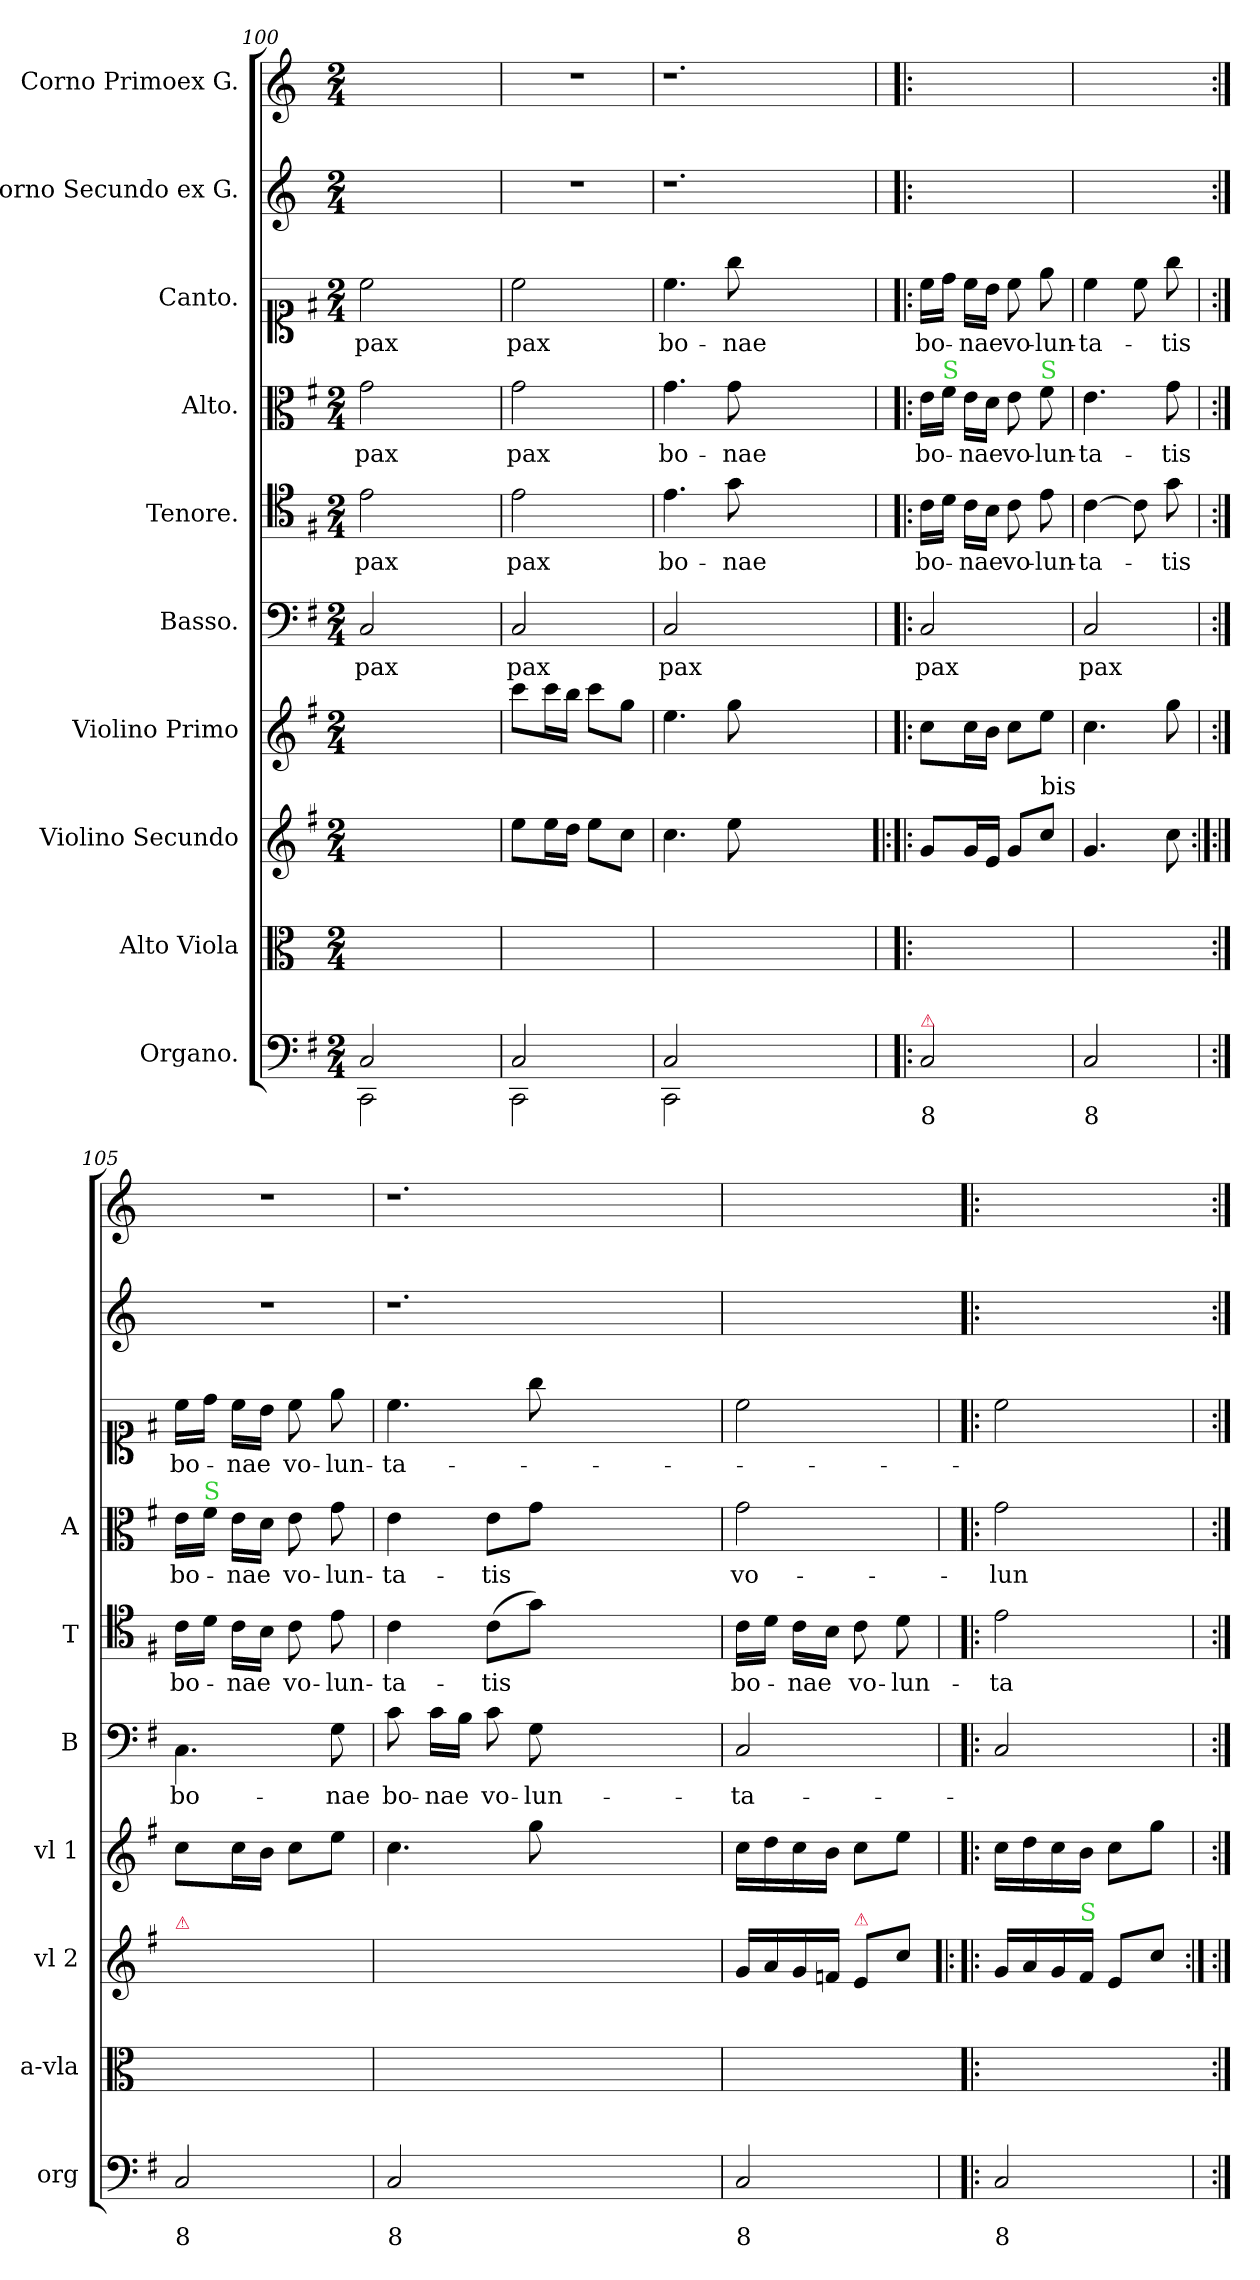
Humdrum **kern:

**kern	**kern	**kern	**kern	**kern	**text	**kern	**text	**kern	**text	**kern	**text	**kern	**kern
*part10	*part9	*part8	*part7	*part6	*part6	*part5	*part5	*part4	*part4	*part3	*part3	*part2	*part1
*staff10	*staff9	*staff8	*staff7	*staff6	*staff6	*staff5	*staff5	*staff4	*staff4	*staff3	*staff3	*staff2	*staff1
*I"Organo.	*I"Alto Viola	*I"Violino Secundo	*I"Violino Primo	*I"Basso.	*	*I"Tenore.	*	*I"Alto.	*	*I"Canto.	*	*I"Corno Secundo ex G.	*I"Corno Primoex G.
*I'org	*I'a-vla	*I'vl 2	*I'vl 1	*I'B	*	*I'T	*	*I'A	*	*	*	*	*
*clefF4	*clefC3	*clefG2	*clefG2	*clefF4	*	*clefC4	*	*clefC3	*	*clefC1	*	*clefG2	*clefG2
*	*	*	*	*	*	*	*	*	*	*	*	*ITrd3c5	*ITrd3c5
*k[f#]	*k[]	*k[f#]	*k[f#]	*k[f#]	*	*k[f#]	*	*k[f#]	*	*k[f#]	*	*k[f#]	*k[f#]
*M2/4	*M2/4	*M2/4	*M2/4	*M2/4	*	*M2/4	*	*M2/4	*	*M2/4	*	*M2/4	*M2/4
=100	=100	=100	=100	=100	=100	=100	=100	=100	=100	=100	=100	=100	=100
*^	*	*	*	*	*	*	*	*	*	*	*	*	*
!	!	!	!	!	!	!LO:LY:i	!	!LO:LY:i	!	!LO:LY:i	!	!LO:LY:i	!	!
2C/	2CC\	2ryy	8ccc\Lyy	8ee\Lyy	2C/	pax	2e\	pax	2g\	pax	2cc\	pax	2ryy	2ryy
.	.	.	16ccc\Lyy	16ee\Lyy	.	.	.	.	.	.	.	.	.	.
.	.	.	16bb\JJyy	16dd\JJyy	.	.	.	.	.	.	.	.	.	.
.	.	.	8ccc\Lyy	8ee\Lyy	.	.	.	.	.	.	.	.	.	.
.	.	.	8gg\Jyy	8cc\Jyy	.	.	.	.	.	.	.	.	.	.
=101	=101	=101	=101	=101	=101	=101	=101	=101	=101	=101	=101	=101	=101	=101
!	!	!	!	!	!	!LO:LY:i	!	!LO:LY:i	!	!LO:LY:i	!	!LO:LY:i	!	!
2C/	2CC\	2ryy	8ee\L	8ccc\L	2C/	pax	2e\	pax	2g\	pax	2cc\	pax	2r	2r
.	.	.	16ee\L	16ccc\L	.	.	.	.	.	.	.	.	.	.
.	.	.	16dd\JJ	16bb\JJ	.	.	.	.	.	.	.	.	.	.
.	.	.	8ee\L	8ccc\L	.	.	.	.	.	.	.	.	.	.
.	.	.	8cc\J	8gg\J	.	.	.	.	.	.	.	.	.	.
=102	=102	=102	=102	=102	=102	=102	=102	=102	=102	=102	=102	=102	=102	=102
!	!	!	!	!	!	!LO:LY:i	!	!	!	!	!	!	!	!
2C/	2CC\	2ryy	4.cc\	4.ee\	2C/	pax	4.e\	bo-	4.g\	bo-	4.cc\	bo-	1.r	1.r
.	.	.	8ee\	8gg\	.	.	8g\	-nae	8g\	-nae	8gg\	-nae	.	.
1ryy	1ryy	1ryy	1ryy	1ryy	1ryy	.	1ryy	.	1ryy	.	1ryy	.	.	.
=103	=103	=103	=103!|:	=103	=103	=103	=103	=103	=103	=103	=103	=103	=103	=103
!LO:TX:a:color=crimson:t=⚠	!	!	!	!	!	!	!	!	!	!	!	!	!	!
!LO:TX:b:t=8	!	!	!	!	!	!	!	!	!	!	!	!	!	!
!	!	!	!	!	!	!LO:LY:i	!	!	!	!	!	!	!	!
2C/	2CC\yy	2ryy	8g/L	8cc\L	2C/	pax	16c\LL	bo-	16e\LL	bo-	16cc\LL	bo-	2ryy	2ryy
!	!	!	!	!	!	!	!	!	!LO:TX:a:color=limegreen:t=S	!	!	!	!	!
.	.	.	.	.	.	.	16d\JJ	.	16f#\JJ	.	16dd\JJ	.	.	.
.	.	.	16g/L	16cc\L	.	.	16c\LL	-nae	16e\LL	-nae	16cc\LL	-nae	.	.
.	.	.	16e/JJ	16b\JJ	.	.	16B\JJ	.	16d\JJ	.	16b\JJ	.	.	.
.	.	.	8g/L	8cc\L	.	.	8c\	vo-	8e\	vo-	8cc\	vo-	.	.
!	!	!	!	!	!	!	!	!	!LO:TX:a:color=limegreen:t=S	!	!	!	!	!
!	!	!	!LO:TX:a:t=bis	!	!	!	!	!	!	!	!	!	!	!
.	.	.	8cc/J	8ee\J	.	.	8e\	-lun-	8f#\	-lun-	8ee\	-lun-	.	.
=104	=104	=104	=104	=104	=104	=104	=104	=104	=104	=104	=104	=104	=104	=104
!LO:TX:b:t=8	!	!	!	!	!	!	!	!	!	!	!	!	!	!
!	!	!	!	!	!	!LO:LY:i	!	!	!	!	!	!	!	!
2C/	2CC\yy	2ryy	4.g/	4.cc\	2C/	pax	[4c\	-ta-	4.e\	-ta-	4cc\	-ta-	2ryy	2ryy
.	.	.	.	.	.	.	8c\]	.	.	.	8cc\	.	.	.
.	.	.	8cc\	8gg\	.	.	8g\	-tis	8g\	-tis	8gg\	-tis	.	.
=105	=105	=105	=105:|!	=105	=105	=105	=105	=105	=105	=105	=105	=105	=105	=105
!	!	!	!LO:TX:a:color=crimson:t=⚠	!	!	!	!	!	!	!	!	!	!	!
!LO:TX:b:t=8	!	!	!	!	!	!	!	!	!	!	!	!	!	!
2C/	2CC\yy	2ryy	8g/Lyy	8cc\L	4.C\	bo-	16c\LL	bo-	16e\LL	bo-	16cc\LL	bo-	2r	2r
!	!	!	!	!	!	!	!	!	!LO:TX:a:color=limegreen:t=S	!	!	!	!	!
.	.	.	.	.	.	.	16d\JJ	.	16f#\JJ	.	16dd\JJ	.	.	.
.	.	.	16g/Lyy	16cc\L	.	.	16c\LL	-nae	16e\LL	-nae	16cc\LL	-nae	.	.
.	.	.	16e/JJyy	16b\JJ	.	.	16B\JJ	.	16d\JJ	.	16b\JJ	.	.	.
.	.	.	8g/Lyy	8cc\L	.	.	8c\	vo-	8e\	vo-	8cc\	vo-	.	.
.	.	.	8cc/Jyy	8ee\J	8G\	-nae	8e\	-lun-	8g\	-lun-	8ee\	-lun-	.	.
=106	=106	=106	=106	=106	=106	=106	=106	=106	=106	=106	=106	=106	=106	=106
!LO:TX:b:t=8	!	!	!	!	!	!	!	!	!	!	!	!	!	!
2C/	2CC\yy	2ryy	4.g/yy	4.cc\	8c\	bo-	4c\	-ta-	4e\	-ta-	4.cc\	-ta-	1.r	1.r
.	.	.	.	.	16c\LL	-nae	.	.	.	.	.	.	.	.
.	.	.	.	.	16B\JJ	.	.	.	.	.	.	.	.	.
.	.	.	.	.	8c\	vo-	(8c\L	-tis	8e\L	-tis	.	.	.	.
.	.	.	8cc\yy	8gg\	8G\	-lun-	8g\J)	.	8g\J	.	8gg\	.	.	.
1ryy	1ryy	1ryy	1ryy	1ryy	1ryy	.	1ryy	.	1ryy	.	1ryy	.	.	.
=107	=107	=107	=107	=107	=107	=107	=107	=107	=107	=107	=107	=107	=107	=107
!LO:TX:b:t=8	!	!	!	!	!	!	!	!	!	!	!	!	!	!
2C/	2CC\yy	2ryy	16g/LL	16cc\LL	2C/	-ta-	16c\LL	bo-	2g\	vo-	2cc\	.	2ryy	2ryy
.	.	.	16a/	16dd\	.	.	16d\JJ	.	.	.	.	.	.	.
.	.	.	16g/	16cc\	.	.	16c\LL	-nae	.	.	.	.	.	.
.	.	.	16fn/JJ	16b\JJ	.	.	16B\JJ	.	.	.	.	.	.	.
!	!	!	!LO:TX:a:color=crimson:t=⚠	!	!	!	!	!	!	!	!	!	!	!
.	.	.	8e/L	8cc\L	.	.	8c\	vo-	.	.	.	.	.	.
.	.	.	8cc\J	8ee\J	.	.	8d\	-lun-	.	.	.	.	.	.
=108	=108	=108	=108!|:	=108	=108	=108	=108	=108	=108	=108	=108	=108	=108	=108
!LO:TX:b:t=8	!	!	!	!	!	!	!	!	!	!	!	!	!	!
2C/	2CC\yy	2ryy	16g/LL	16cc\LL	2C/	.	2e\	-ta-	2g\	-lun-	2cc\	.	2ryy	2ryy
.	.	.	16a/	16dd\	.	.	.	.	.	.	.	.	.	.
.	.	.	16g/	16cc\	.	.	.	.	.	.	.	.	.	.
!	!	!	!LO:TX:a:color=limegreen:t=S	!	!	!	!	!	!	!	!	!	!	!
.	.	.	16f#/JJ	16b\JJ	.	.	.	.	.	.	.	.	.	.
.	.	.	8e/L	8cc\L	.	.	.	.	.	.	.	.	.	.
.	.	.	8cc/J	8gg\J	.	.	.	.	.	.	.	.	.	.
*v	*v	*	*	*	*	*	*	*	*	*	*	*	*	*
=	=	=:|!	=	=	=	=	=	=	=	=	=	=	=
*-	*-	*-	*-	*-	*-	*-	*-	*-	*-	*-	*-	*-	*-
